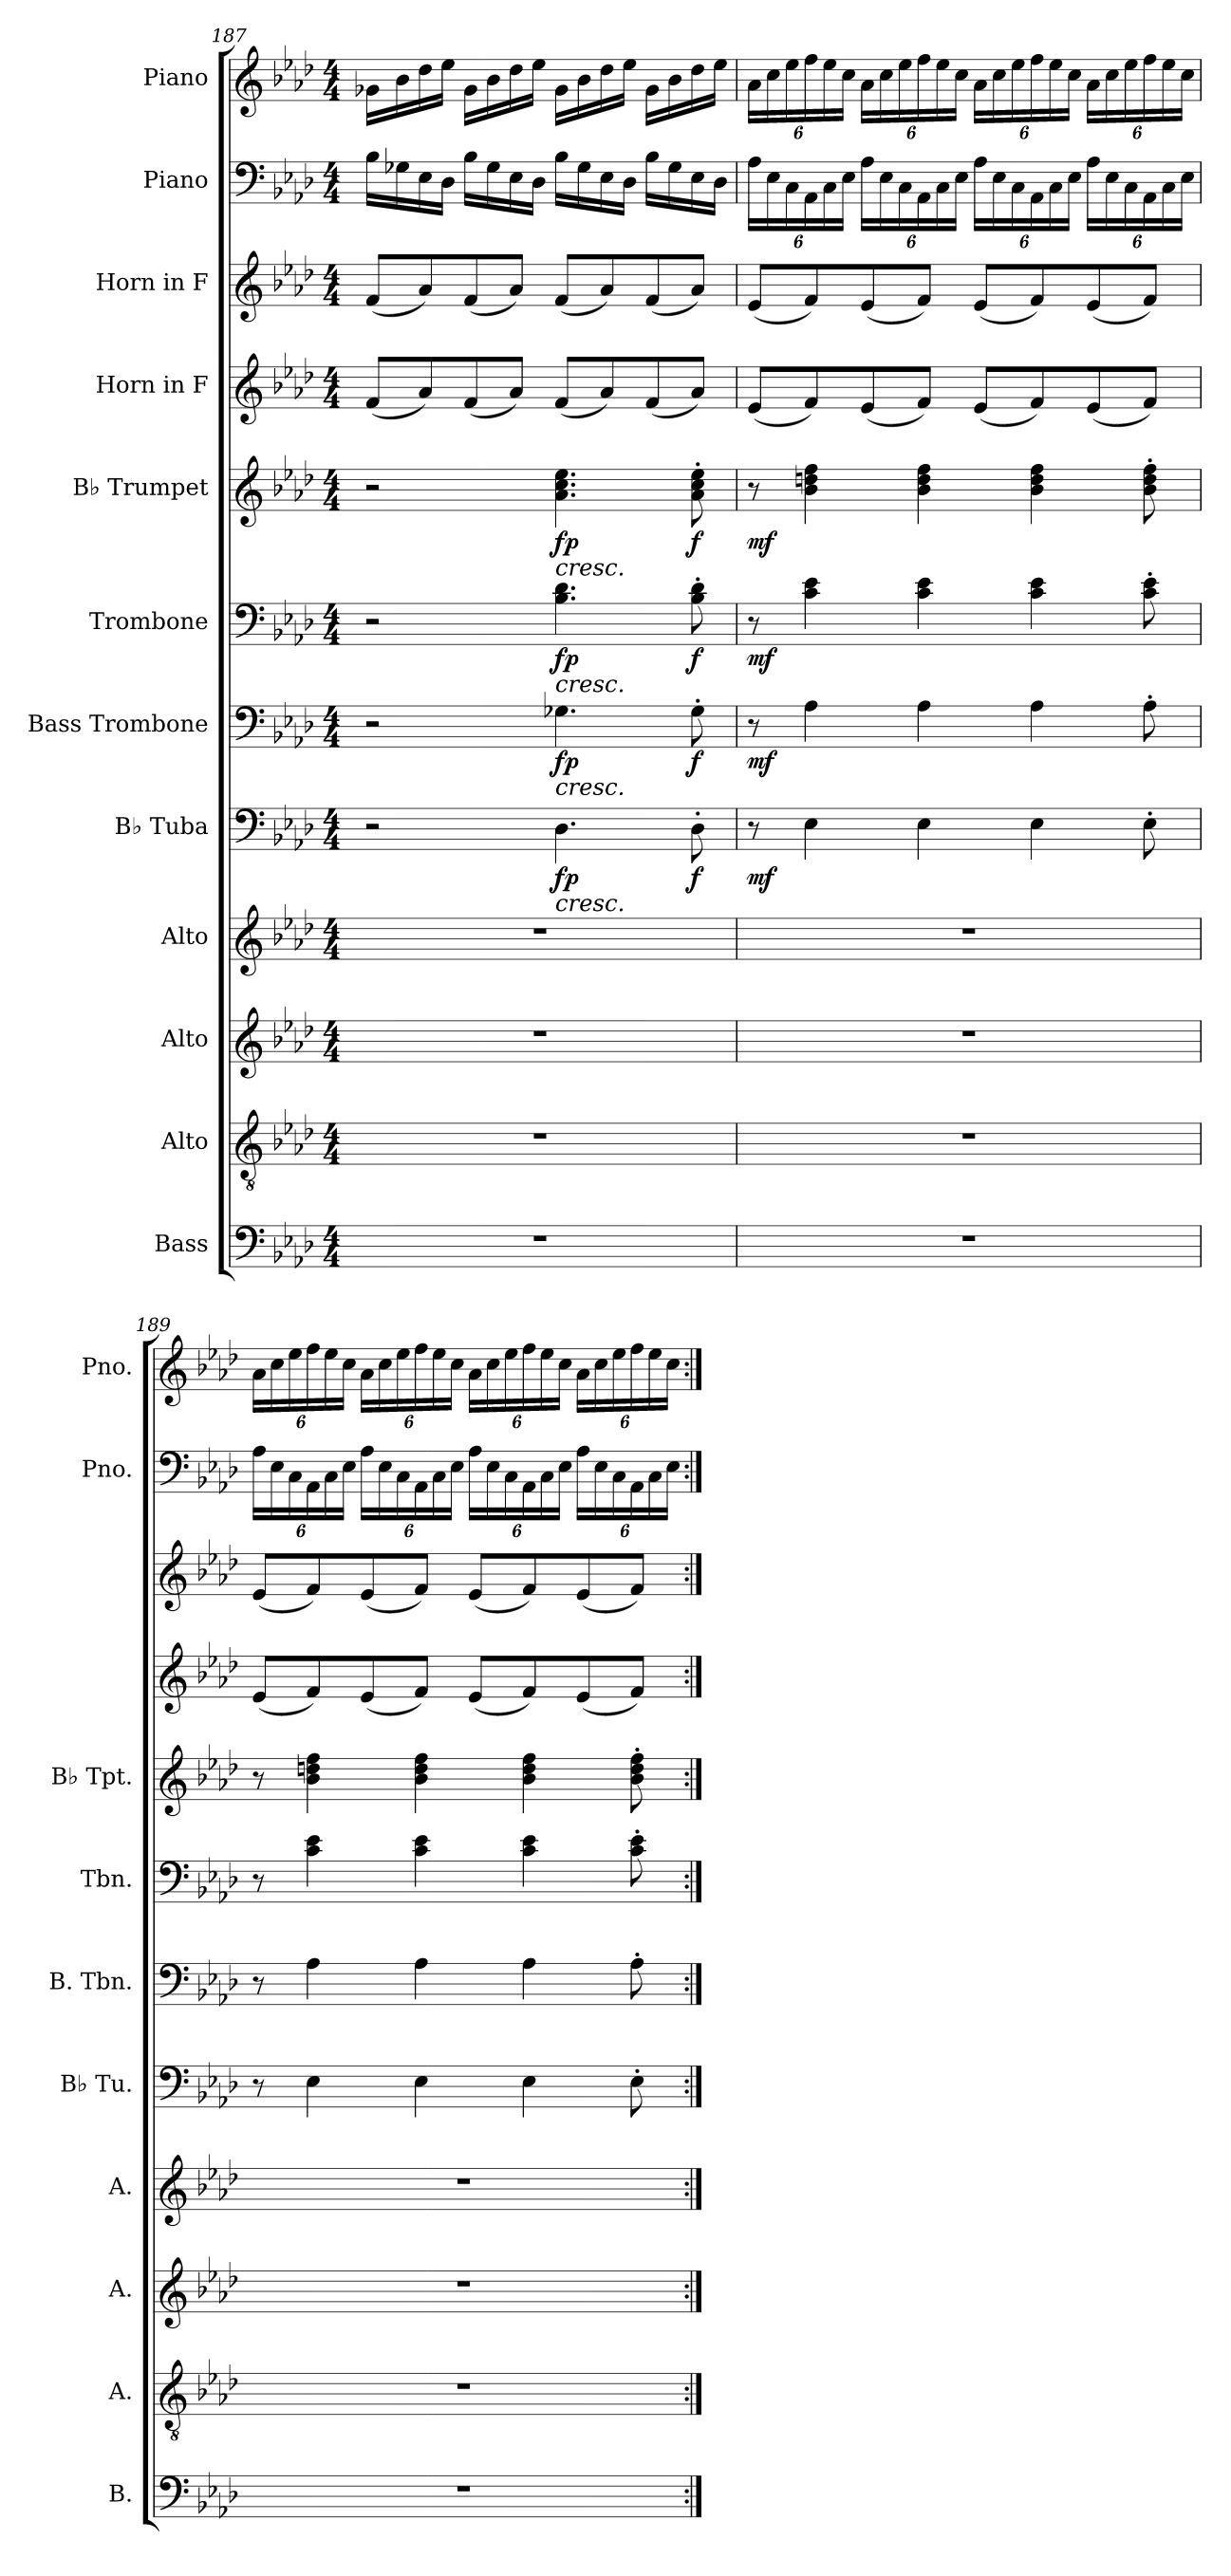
**kern	**kern	**kern	**kern	**kern	**dynam	**kern	**dynam	**kern	**dynam	**kern	**dynam	**kern	**kern	**kern	**kern
*part12	*part11	*part10	*part9	*part8	*part8	*part7	*part7	*part6	*part6	*part5	*part5	*part4	*part3	*part2	*part1
*staff12	*staff11	*staff10	*staff9	*staff8	*staff8	*staff7	*staff7	*staff6	*staff6	*staff5	*staff5	*staff4	*staff3	*staff2	*staff1
*I"Bass	*I"Alto	*I"Alto	*I"Alto	*I"B♭ Tuba	*	*I"Bass Trombone	*	*I"Trombone	*	*I"B♭ Trumpet	*	*I"Horn in F	*I"Horn in F	*I"Piano	*I"Piano
*I'B.	*I'A.	*I'A.	*I'A.	*I'B♭ Tu.	*	*I'B. Tbn.	*	*I'Tbn.	*	*I'B♭ Tpt.	*	*	*	*I'Pno.	*I'Pno.
!!LO:PB:g=z
*clefF4	*clefGv2	*clefG2	*clefG2	*clefF4	*	*clefF4	*	*clefF4	*	*clefG2	*	*clefG2	*clefG2	*clefF4	*clefG2
*	*	*	*	*	*	*	*	*	*	*ITrd1c2	*	*ITrd4c7	*ITrd4c7	*	*
*k[b-e-a-d-]	*k[b-e-a-d-]	*k[b-e-a-d-]	*k[b-e-a-d-]	*k[b-e-a-d-]	*	*k[b-e-a-d-]	*	*k[b-e-a-d-]	*	*k[b-e-a-d-g-c-]	*	*k[b-e-a-d-g-]	*k[b-e-a-d-g-]	*k[b-e-a-d-]	*k[b-e-a-d-]
*M4/4	*M4/4	*M4/4	*M4/4	*M4/4	*	*M4/4	*	*M4/4	*	*M4/4	*	*M4/4	*M4/4	*M4/4	*M4/4
=187	=187	=187	=187	=187	=187	=187	=187	=187	=187	=187	=187	=187	=187	=187	=187
1r	1r	1r	1r	2r	.	2r	.	2r	.	2r	.	(8B-/L	(8B-/L	16B-\LL	16g-X\LL
.	.	.	.	.	.	.	.	.	.	.	.	.	.	16G-X\	16b-\
.	.	.	.	.	.	.	.	.	.	.	.	8d-/)	8d-/)	16E-\	16dd-\
.	.	.	.	.	.	.	.	.	.	.	.	.	.	16D-\JJ	16ee-\JJ
.	.	.	.	.	.	.	.	.	.	.	.	(8B-/	(8B-/	16B-\LL	16g-\LL
.	.	.	.	.	.	.	.	.	.	.	.	.	.	16G-\	16b-\
.	.	.	.	.	.	.	.	.	.	.	.	8d-/J)	8d-/J)	16E-\	16dd-\
.	.	.	.	.	.	.	.	.	.	.	.	.	.	16D-\JJ	16ee-\JJ
!	!	!	!	!	!LO:HP:b	!	!LO:HP:b	!	!LO:HP:b	!	!LO:HP:b	!	!	!	!
!	!	!	!	!	!LO:DY:n=1:b	!	!LO:DY:n=1:b	!	!LO:DY:n=1:b	!	!LO:DY:n=1:b	!	!	!	!
.	.	.	.	4.D-\	< fp	4.G-X\	< fp	4.B-\ 4.d-\	< fp	4.g-\ 4.b-\ 4.dd-\	< fp	(8B-/L	(8B-/L	16B-\LL	16g-\LL
.	.	.	.	.	.	.	.	.	.	.	.	.	.	16G-\	16b-\
.	.	.	.	.	.	.	.	.	.	.	.	8d-/)	8d-/)	16E-\	16dd-\
.	.	.	.	.	.	.	.	.	.	.	.	.	.	16D-\JJ	16ee-\JJ
.	.	.	.	.	.	.	.	.	.	.	.	(8B-/	(8B-/	16B-\LL	16g-\LL
.	.	.	.	.	.	.	.	.	.	.	.	.	.	16G-\	16b-\
!	!	!	!	!	!LO:DY:n=2:b	!	!LO:DY:n=2:b	!	!LO:DY:n=2:b	!	!LO:DY:n=2:b	!	!	!	!
.	.	.	.	8D-'\	f	8G-'\	f	8B-\' 8d-\'	f	8g-\' 8b-\' 8dd-\'	f	8d-/J)	8d-/J)	16E-\	16dd-\
.	.	.	.	.	.	.	.	.	.	.	.	.	.	16D-\JJ	16ee-\JJ
.	.	.	.	.	[	.	[	.	[	.	[	.	.	.	.
=188	=188	=188	=188	=188	=188	=188	=188	=188	=188	=188	=188	=188	=188	=188	=188
*	*	*	*	*	*	*	*	*	*	*	*	*	*	*Xbrackettup	*Xbrackettup
!	!	!	!	!	!LO:DY:b	!	!LO:DY:b	!	!LO:DY:b	!	!LO:DY:b	!	!	!	!
1r	1r	1r	1r	8r	mf	8r	mf	8r	mf	8r	mf	(8A-/L	(8A-/L	24A-\LL	24a-\LL
.	.	.	.	.	.	.	.	.	.	.	.	.	.	24E-\	24cc\
.	.	.	.	.	.	.	.	.	.	.	.	.	.	24C\	24ee-\
.	.	.	.	4E-\	.	4A-\	.	4c\ 4e-\	.	4a-\ 4ccn\ 4ee-\	.	8B-/)	8B-/)	24AA-\	24ff\
.	.	.	.	.	.	.	.	.	.	.	.	.	.	24C\	24ee-\
.	.	.	.	.	.	.	.	.	.	.	.	.	.	24E-\JJ	24cc\JJ
.	.	.	.	.	.	.	.	.	.	.	.	(8A-/	(8A-/	24A-\LL	24a-\LL
.	.	.	.	.	.	.	.	.	.	.	.	.	.	24E-\	24cc\
.	.	.	.	.	.	.	.	.	.	.	.	.	.	24C\	24ee-\
.	.	.	.	4E-\	.	4A-\	.	4c\ 4e-\	.	4a-\ 4cc\ 4ee-\	.	8B-/J)	8B-/J)	24AA-\	24ff\
.	.	.	.	.	.	.	.	.	.	.	.	.	.	24C\	24ee-\
.	.	.	.	.	.	.	.	.	.	.	.	.	.	24E-\JJ	24cc\JJ
.	.	.	.	.	.	.	.	.	.	.	.	(8A-/L	(8A-/L	24A-\LL	24a-\LL
.	.	.	.	.	.	.	.	.	.	.	.	.	.	24E-\	24cc\
.	.	.	.	.	.	.	.	.	.	.	.	.	.	24C\	24ee-\
.	.	.	.	4E-\	.	4A-\	.	4c\ 4e-\	.	4a-\ 4cc\ 4ee-\	.	8B-/)	8B-/)	24AA-\	24ff\
.	.	.	.	.	.	.	.	.	.	.	.	.	.	24C\	24ee-\
.	.	.	.	.	.	.	.	.	.	.	.	.	.	24E-\JJ	24cc\JJ
.	.	.	.	.	.	.	.	.	.	.	.	(8A-/	(8A-/	24A-\LL	24a-\LL
.	.	.	.	.	.	.	.	.	.	.	.	.	.	24E-\	24cc\
.	.	.	.	.	.	.	.	.	.	.	.	.	.	24C\	24ee-\
.	.	.	.	8E-'\	.	8A-'\	.	8c\' 8e-\'	.	8a-\' 8cc\' 8ee-\'	.	8B-/J)	8B-/J)	24AA-\	24ff\
.	.	.	.	.	.	.	.	.	.	.	.	.	.	24C\	24ee-\
.	.	.	.	.	.	.	.	.	.	.	.	.	.	24E-\JJ	24cc\JJ
!!LO:PB:g=z
=189	=189	=189	=189	=189	=189	=189	=189	=189	=189	=189	=189	=189	=189	=189	=189
1r	1r	1r	1r	8r	.	8r	.	8r	.	8r	.	(8A-/L	(8A-/L	24A-\LL	24a-\LL
.	.	.	.	.	.	.	.	.	.	.	.	.	.	24E-\	24cc\
.	.	.	.	.	.	.	.	.	.	.	.	.	.	24C\	24ee-\
.	.	.	.	4E-\	.	4A-\	.	4c\ 4e-\	.	4a-\ 4ccn\ 4ee-\	.	8B-/)	8B-/)	24AA-\	24ff\
.	.	.	.	.	.	.	.	.	.	.	.	.	.	24C\	24ee-\
.	.	.	.	.	.	.	.	.	.	.	.	.	.	24E-\JJ	24cc\JJ
.	.	.	.	.	.	.	.	.	.	.	.	(8A-/	(8A-/	24A-\LL	24a-\LL
.	.	.	.	.	.	.	.	.	.	.	.	.	.	24E-\	24cc\
.	.	.	.	.	.	.	.	.	.	.	.	.	.	24C\	24ee-\
.	.	.	.	4E-\	.	4A-\	.	4c\ 4e-\	.	4a-\ 4cc\ 4ee-\	.	8B-/J)	8B-/J)	24AA-\	24ff\
.	.	.	.	.	.	.	.	.	.	.	.	.	.	24C\	24ee-\
.	.	.	.	.	.	.	.	.	.	.	.	.	.	24E-\JJ	24cc\JJ
.	.	.	.	.	.	.	.	.	.	.	.	(8A-/L	(8A-/L	24A-\LL	24a-\LL
.	.	.	.	.	.	.	.	.	.	.	.	.	.	24E-\	24cc\
.	.	.	.	.	.	.	.	.	.	.	.	.	.	24C\	24ee-\
.	.	.	.	4E-\	.	4A-\	.	4c\ 4e-\	.	4a-\ 4cc\ 4ee-\	.	8B-/)	8B-/)	24AA-\	24ff\
.	.	.	.	.	.	.	.	.	.	.	.	.	.	24C\	24ee-\
.	.	.	.	.	.	.	.	.	.	.	.	.	.	24E-\JJ	24cc\JJ
.	.	.	.	.	.	.	.	.	.	.	.	(8A-/	(8A-/	24A-\LL	24a-\LL
.	.	.	.	.	.	.	.	.	.	.	.	.	.	24E-\	24cc\
.	.	.	.	.	.	.	.	.	.	.	.	.	.	24C\	24ee-\
.	.	.	.	8E-'\	.	8A-'\	.	8c\' 8e-\'	.	8a-\' 8cc\' 8ee-\'	.	8B-/J)	8B-/J)	24AA-\	24ff\
.	.	.	.	.	.	.	.	.	.	.	.	.	.	24C\	24ee-\
.	.	.	.	.	.	.	.	.	.	.	.	.	.	24E-\JJ	24cc\JJ
=:|!	=:|!	=:|!	=:|!	=:|!	=:|!	=:|!	=:|!	=:|!	=:|!	=:|!	=:|!	=:|!	=:|!	=:|!	=:|!
*-	*-	*-	*-	*-	*-	*-	*-	*-	*-	*-	*-	*-	*-	*-	*-
